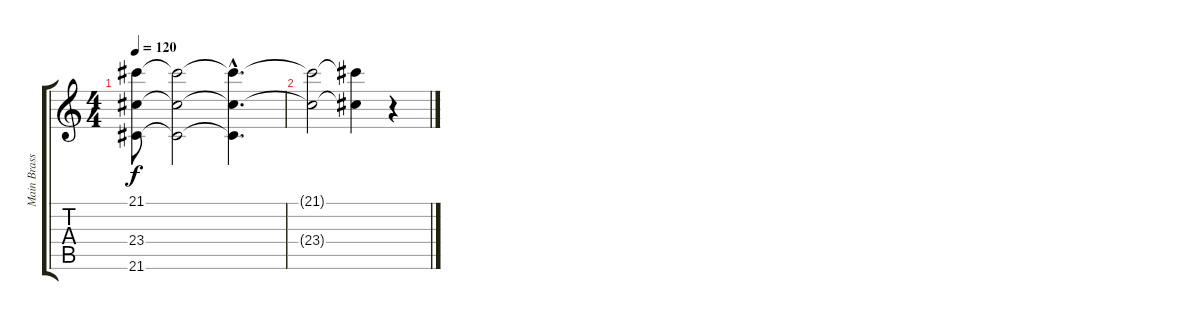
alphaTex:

\track ("Main Brass" "Main Brass") {instrument synthbrass1}
\staff {score tabs}
\tuning (E4 B3 G3 D3 A2 E2) {hide}
\ts (4 4)
\tempo 120
\clef g2
\ks c
(21.1 23.4 21.6).8{dy f} (21.1{t} 23.4{t} 21.6{t}).2 (21.1{hac t} 23.4{hac t} 21.6{hac t}).4{d} |
(21.1{t} 23.4{t}).2 (21.1{t} 23.4{t}).4 r.4
